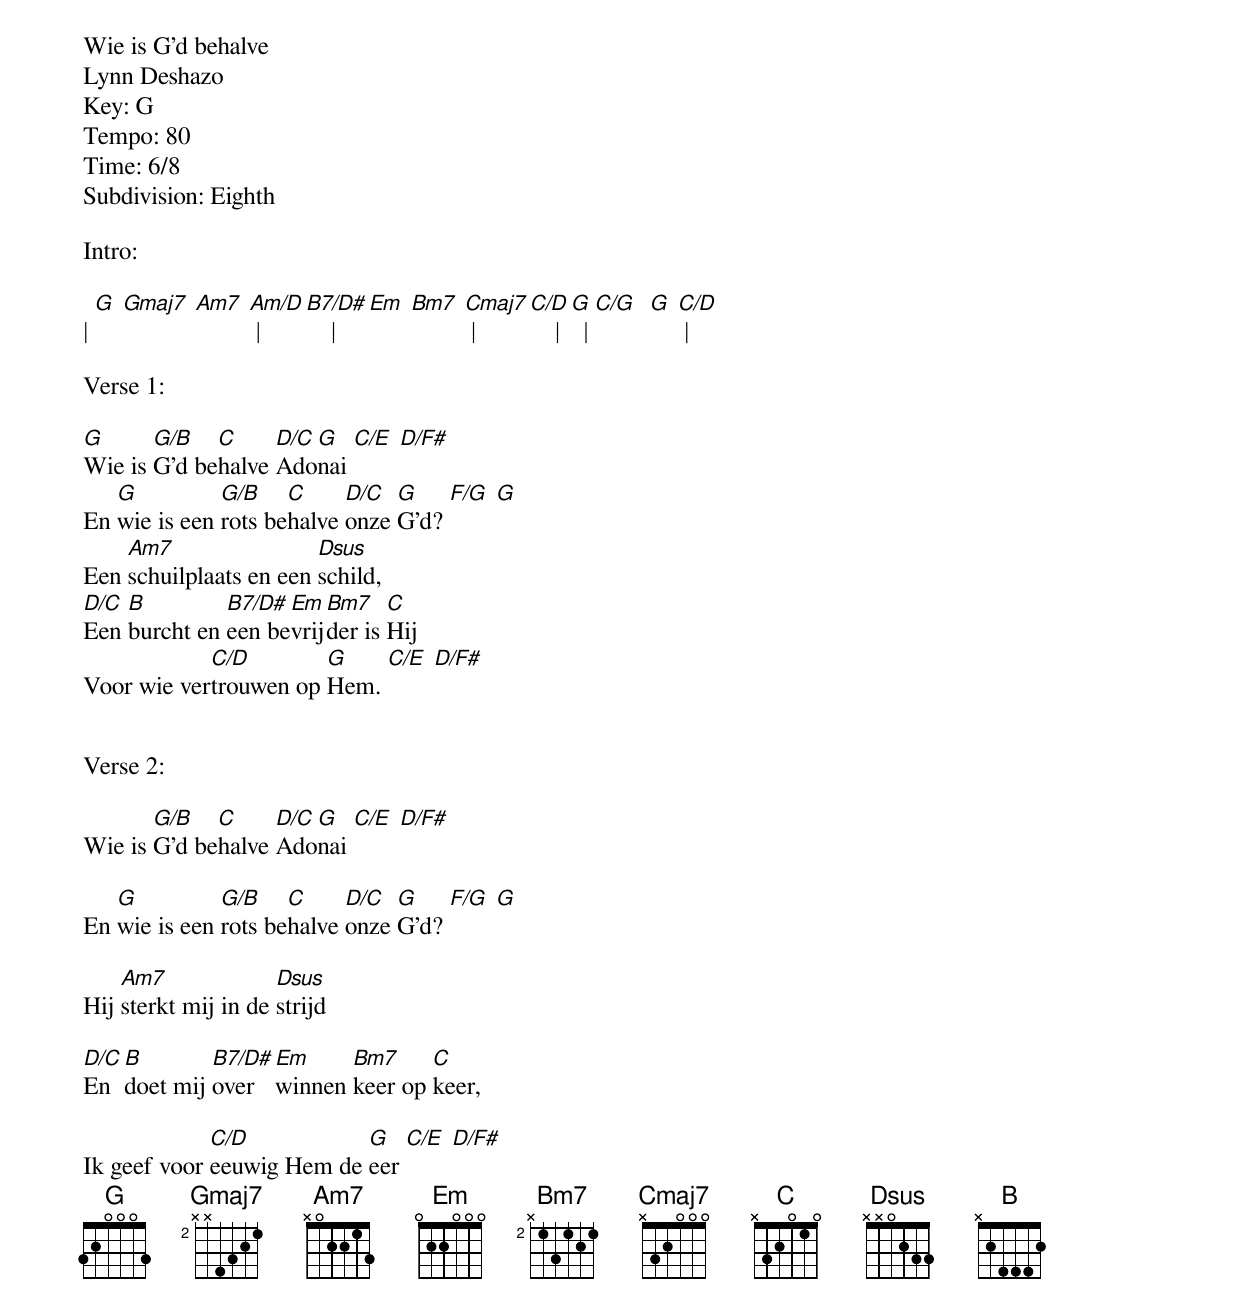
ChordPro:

Wie is G’d behalve
Lynn Deshazo
Key: G
Tempo: 80
Time: 6/8
Subdivision: Eighth

Intro:

| [G] [Gmaj7] [Am7] [Am/D] | [B7/D#]    | [Em] [Bm7] [Cmaj7] | [C/D]    | [G]  | [C/G]  [G] [C/D] |

Verse 1:

[G]Wie is [G/B]G’d be[C]halve [D/C]Ado[G]nai [C/E] [D/F#]
En [G]wie is een [G/B]rots be[C]halve [D/C]onze [G]G’d? [F/G] [G]
Een [Am7]schuilplaats en een [Dsus]schild,
[D/C]Een [B]burcht en [B7/D#]een be[Em]vrij[Bm7]der is [C]Hij
Voor wie ver[C/D]trouwen op [G]Hem. [C/E] [D/F#]


Verse 2:

Wie is [G/B]G’d be[C]halve [D/C]Ado[G]nai [C/E] [D/F#]

En [G]wie is een [G/B]rots be[C]halve [D/C]onze [G]G’d? [F/G] [G]

Hij [Am7]sterkt mij in de [Dsus]strijd

[D/C]En [B]doet mij [B7/D#]over[Em]winnen [Bm7]keer op [C]keer,

Ik geef voor [C/D]eeuwig Hem de [G]eer [C/E] [D/F#]
